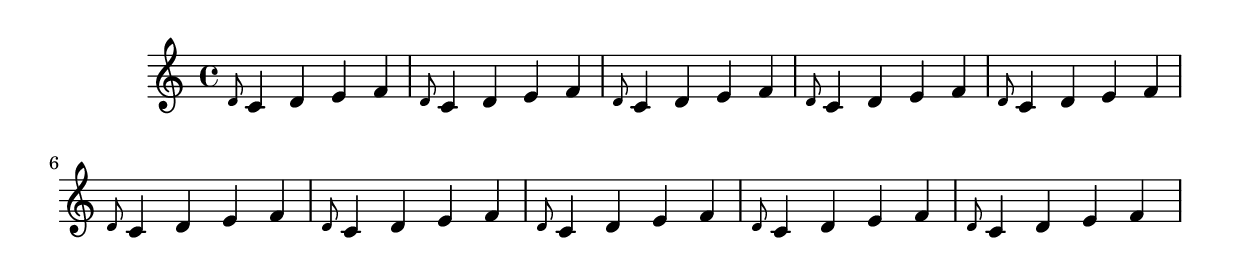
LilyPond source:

\version "2.3.4"
\header {
    texidoc = "When grace notes are entered with unfolded repeats,
line breaks take place before  grace  notes.
"
}
    

\score{
  \context Voice \relative c'{
    \repeat unfold  10 {\grace d8 c4 d e f}

  }
}

